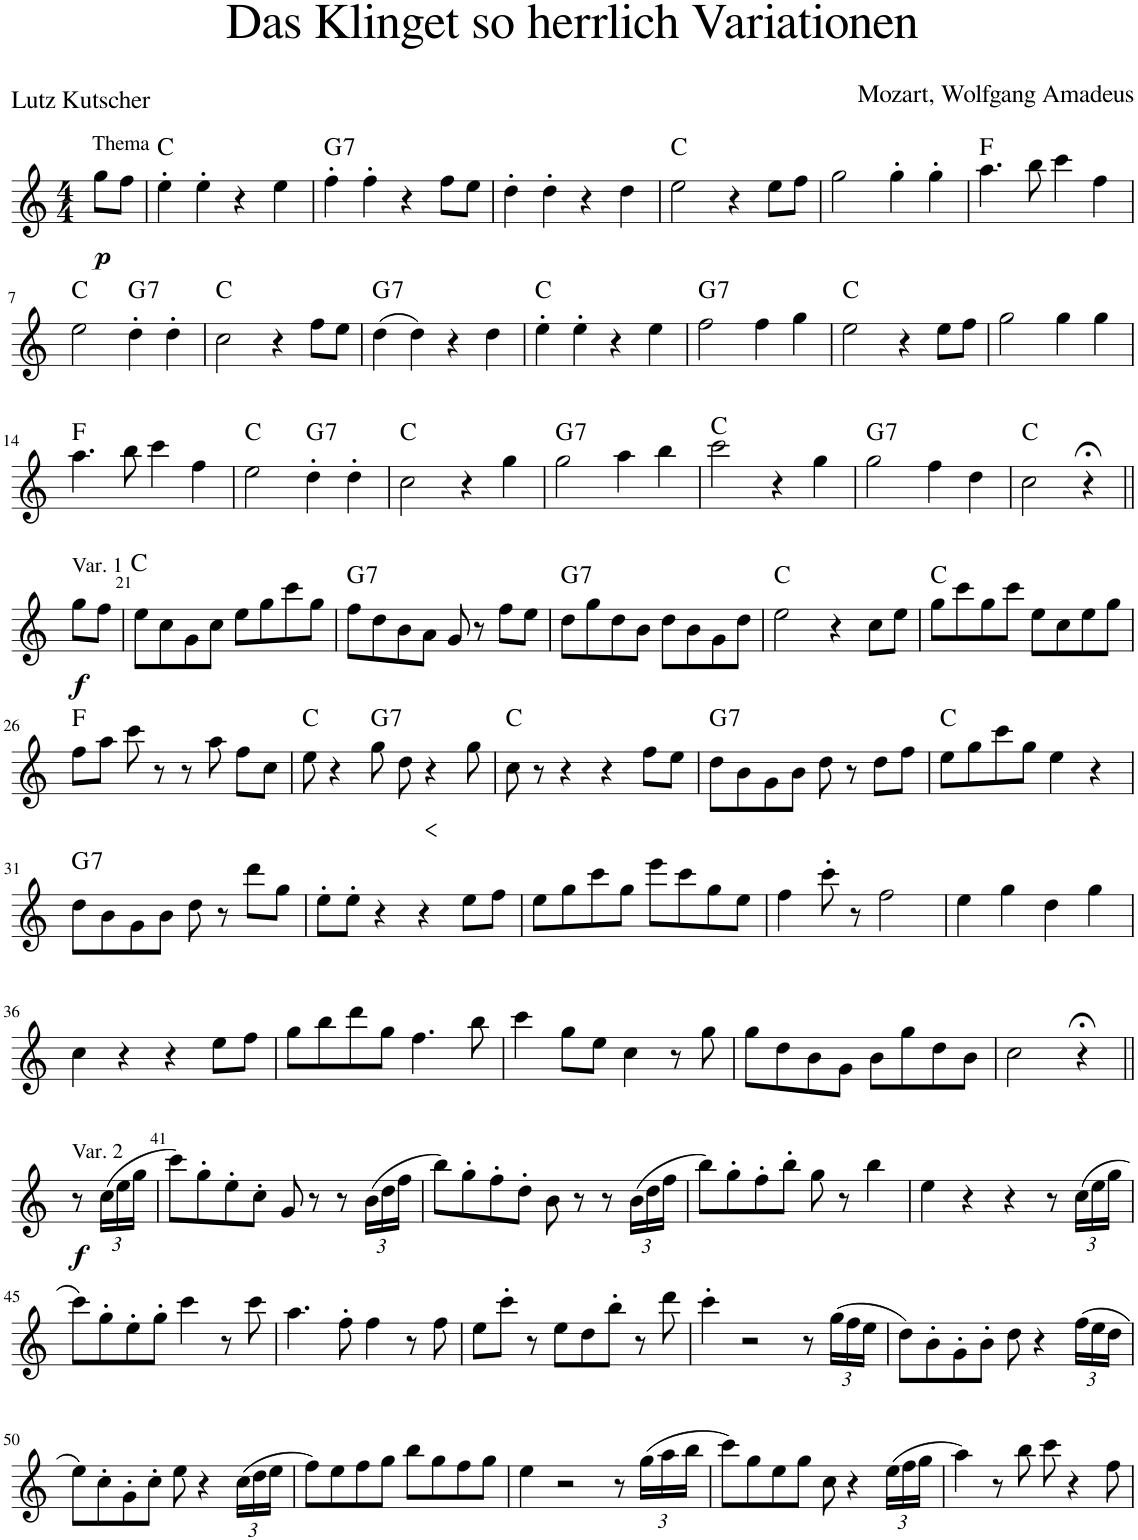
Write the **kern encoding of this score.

**kern	**dynam	**harte
*part1	*part1	*part1
*staff1	*staff1	*
*I"Flöte	*	*
*I'Fl.	*	*
*clefG2	*	*
*k[]	*	*
*M4/4	*	*
=	=	=
!LO:TX:a:t=Thema	!	!
!	!LO:DY:b	!
8gg\L	p	.
8ff\J	.	.
=1	=1	=1
4ee'\	.	C:maj
4ee'\	.	.
4r	.	.
4ee\	.	.
=2	=2	=2
!	!	!LO:H:kt=7
4ff'\	.	G:7
4ff'\	.	.
4r	.	.
8ff\L	.	.
8ee\J	.	.
=3	=3	=3
4dd'\	.	.
4dd'\	.	.
4r	.	.
4dd\	.	.
=4	=4	=4
2ee\	.	C:maj
4r	.	.
8ee\L	.	.
8ff\J	.	.
=5	=5	=5
2gg\	.	.
4gg'\	.	.
4gg'\	.	.
=6	=6	=6
4.aa\	.	F:maj
8bb\	.	.
4ccc\	.	.
4ff\	.	.
!!LO:LB:g=z
=7	=7	=7
2ee\	.	C:maj
!	!	!LO:H:kt=7
4dd'\	.	G:7
4dd'\	.	.
=8	=8	=8
2cc\	.	C:maj
4r	.	.
8ff\L	.	.
8ee\J	.	.
=9	=9	=9
!	!	!LO:H:kt=7
(4dd\	.	G:7
4dd\)	.	.
4r	.	.
4dd\	.	.
=10	=10	=10
4ee'\	.	C:maj
4ee'\	.	.
4r	.	.
4ee\	.	.
=11	=11	=11
!	!	!LO:H:kt=7
2ff\	.	G:7
4ff\	.	.
4gg\	.	.
=12	=12	=12
2ee\	.	C:maj
4r	.	.
8ee\L	.	.
8ff\J	.	.
=13	=13	=13
2gg\	.	.
4gg\	.	.
4gg\	.	.
!!LO:LB:g=z
=14	=14	=14
4.aa\	.	F:maj
8bb\	.	.
4ccc\	.	.
4ff\	.	.
=15	=15	=15
2ee\	.	C:maj
!	!	!LO:H:kt=7
4dd'\	.	G:7
4dd'\	.	.
=16	=16	=16
2cc\	.	C:maj
4r	.	.
4gg\	.	.
=17	=17	=17
!	!	!LO:H:kt=7
2gg\	.	G:7
4aa\	.	.
4bb\	.	.
=18	=18	=18
2ccc\	.	C:maj
4r	.	.
4gg\	.	.
=19	=19	=19
!	!	!LO:H:kt=7
2gg\	.	G:7
4ff\	.	.
4dd\	.	.
=20	=20	=20
2cc\	.	C:maj
4r;<	.	.
!!LO:LB:g=z
=20X1||	=20X1||	=20X1||
!LO:TX:a:t=Var. 1	!	!
!	!LO:DY:b	!
8gg\L	f	.
8ff\J	.	.
=21	=21	=21
8ee\L	.	C:maj
8cc\	.	.
8g\	.	.
8cc\J	.	.
8ee\L	.	.
8gg\	.	.
8ccc\	.	.
8gg\J	.	.
=22	=22	=22
!	!	!LO:H:kt=7
8ff\L	.	G:7
8dd\	.	.
8b\	.	.
8a\J	.	.
8g/	.	.
8r	.	.
8ff\L	.	.
8ee\J	.	.
=23	=23	=23
!	!	!LO:H:kt=7
8dd\L	.	G:7
8gg\	.	.
8dd\	.	.
8b\J	.	.
8dd\L	.	.
8b\	.	.
8g\	.	.
8dd\J	.	.
=24	=24	=24
2ee\	.	C:maj
4r	.	.
8cc\L	.	.
8ee\J	.	.
=25	=25	=25
8gg\L	.	C:maj
8ccc\	.	.
8gg\	.	.
8ccc\J	.	.
8ee\L	.	.
8cc\	.	.
8ee\	.	.
8gg\J	.	.
!!LO:LB:g=z
=26	=26	=26
8ff\L	.	F:maj
8aa\J	.	.
8ccc\	.	.
8r	.	.
8r	.	.
8aa\	.	.
8ff\L	.	.
8cc\J	.	.
=27	=27	=27
8ee\	.	C:maj
4r	.	.
!	!	!LO:H:kt=7
8gg\	.	G:7
8dd\	.	.
4r	.	.
8gg\	.	.
=28	=28	=28
8cc\	.	C:maj
8r	.	.
4r	.	.
4r	.	.
8ff\L	.	.
8ee\J	.	.
=29	=29	=29
!	!	!LO:H:kt=7
8dd\L	.	G:7
8b\	.	.
8g\	.	.
8b\J	.	.
8dd\	.	.
8r	.	.
8dd\L	.	.
8ff\J	.	.
=30	=30	=30
8ee\L	.	C:maj
8gg\	.	.
8ccc\	.	.
8gg\J	.	.
4ee\	.	.
4r	.	.
!!LO:LB:g=z
=31	=31	=31
!	!	!LO:H:kt=7
8dd\L	.	G:7
8b\	.	.
8g\	.	.
8b\J	.	.
8dd\	.	.
8r	.	.
8ddd\L	.	.
8gg\J	.	.
=32	=32	=32
8ee'\L	.	.
8ee'\J	.	.
4r	.	.
4r	.	.
8ee\L	.	.
8ff\J	.	.
=33	=33	=33
8ee\L	.	.
8gg\	.	.
8ccc\	.	.
8gg\J	.	.
8eee\L	.	.
8ccc\	.	.
8gg\	.	.
8ee\J	.	.
=34	=34	=34
4ff\	.	.
8ccc'\	.	.
8r	.	.
2ff\	.	.
=35	=35	=35
4ee\	.	.
4gg\	.	.
4dd\	.	.
4gg\	.	.
!!LO:LB:g=z
=36	=36	=36
4cc\	.	.
4r	.	.
4r	.	.
8ee\L	.	.
8ff\J	.	.
=37	=37	=37
8gg\L	.	.
8bb\	.	.
8ddd\	.	.
8gg\J	.	.
4.ff\	.	.
8bb\	.	.
=38	=38	=38
4ccc\	.	.
8gg\L	.	.
8ee\J	.	.
4cc\	.	.
8r	.	.
8gg\	.	.
=39	=39	=39
8gg\L	.	.
8dd\	.	.
8b\	.	.
8g\J	.	.
8b\L	.	.
8gg\	.	.
8dd\	.	.
8b\J	.	.
=40	=40	=40
2cc\	.	.
4r;<	.	.
!!LO:LB:g=z
=40X2||	=40X2||	=40X2||
!LO:TX:a:t=Var. 2	!	!
!	!LO:DY:b	!
8r	f	.
*Xbrackettup	*	*
(24cc\LL	.	.
24ee\	.	.
24gg\JJ	.	.
=41	=41	=41
8ccc\L)	.	.
8gg'\	.	.
8ee'\	.	.
8cc'\J	.	.
8g/	.	.
8r	.	.
8r	.	.
(24b\LL	.	.
24dd\	.	.
24ff\JJ	.	.
=42	=42	=42
8bb\L)	.	.
8gg'\	.	.
8ff'\	.	.
8dd'\J	.	.
8b\	.	.
8r	.	.
8r	.	.
(24b\LL	.	.
24dd\	.	.
24ff\JJ	.	.
=43	=43	=43
8bb\L)	.	.
8gg'\	.	.
8ff'\	.	.
8bb'\J	.	.
8gg\	.	.
8r	.	.
4bb\	.	.
=44	=44	=44
4ee\	.	.
4r	.	.
4r	.	.
8r	.	.
(24cc\LL	.	.
24ee\	.	.
24gg\JJ	.	.
!!LO:LB:g=z
=45	=45	=45
8ccc\L)	.	.
8gg'\	.	.
8ee'\	.	.
8gg'\J	.	.
4ccc\	.	.
8r	.	.
8ccc\	.	.
=46	=46	=46
4.aa\	.	.
8ff'\	.	.
4ff\	.	.
8r	.	.
8ff\	.	.
=47	=47	=47
8ee\L	.	.
8ccc'\J	.	.
8r	.	.
8ee\L	.	.
8dd\	.	.
8bb'\J	.	.
8r	.	.
8ddd\	.	.
=48	=48	=48
4ccc'\	.	.
2r	.	.
8r	.	.
(24gg\LL	.	.
24ff\	.	.
24ee\JJ	.	.
=49	=49	=49
8dd\L)	.	.
8b'\	.	.
8g'\	.	.
8b'\J	.	.
8dd\	.	.
4r	.	.
(24ff\LL	.	.
24ee\	.	.
24dd\JJ	.	.
!!LO:LB:g=z
=50	=50	=50
8ee\L)	.	.
8cc'\	.	.
8g'\	.	.
8cc'\J	.	.
8ee\	.	.
4r	.	.
(24cc\LL	.	.
24dd\	.	.
24ee\JJ	.	.
=51	=51	=51
8ff\L)	.	.
8ee\	.	.
8ff\	.	.
8gg\J	.	.
8bb\L	.	.
8gg\	.	.
8ff\	.	.
8gg\J	.	.
=52	=52	=52
4ee\	.	.
2r	.	.
8r	.	.
(24gg\LL	.	.
24aa\	.	.
24bb\JJ	.	.
=53	=53	=53
8ccc\L)	.	.
8gg\	.	.
8ee\	.	.
8gg\J	.	.
8cc\	.	.
4r	.	.
(24ee\LL	.	.
24ff\	.	.
24gg\JJ	.	.
=54	=54	=54
4aa\)	.	.
8r	.	.
8bb\	.	.
8ccc\	.	.
4r	.	.
8ff\	.	.
=	=	=
*-	*-	*-
